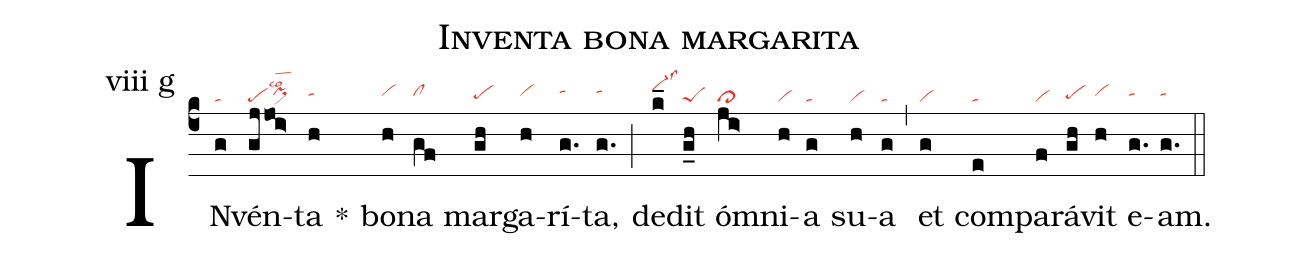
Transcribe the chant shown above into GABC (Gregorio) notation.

name: Inventa bona margarita;
annotation: viii g;
mode: 8;
nabc-lines: 1;
%%
(c4)
IN(g|ta)vén(gjjoi>|pepi>hhlsco2)ta(h|tahh) *()
bo(h|vihh)na(gf|clhh) mar(gh|pehg)ga(h|vihh)rí(g.|tahi)ta,(g.|tahi) (;)
de(k_|vi-hjlss3)dit(g_h|peS) óm(ji>|cl>)ni(h|vi)a(g|ta) su(h|vi)a(g|ta) (,)
et(g|vi) com(e|ta)pa(f|vi)rá(gh|pehg)vit(h|vihh) e(g.|tahh)am.(g.|tahh) (::)
